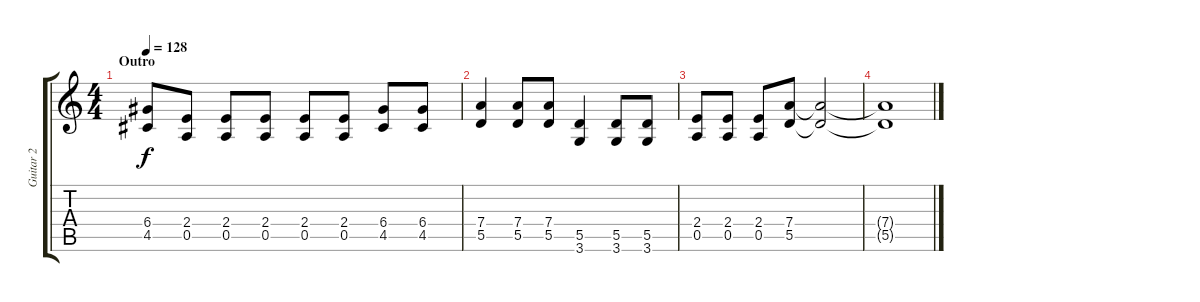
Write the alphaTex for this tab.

\track ("Guitar 2" "Guitar 2") {instrument overdrivenguitar}
\staff {score tabs}
\tuning (E4 B3 G3 D3 A2 E2) {hide}
\ts (4 4)
\section ("" "Outro")
\tempo 128
\clef g2
\ks c
(6.4{t} 4.5{t}).8{dy f} (2.4 0.5).8 (2.4 0.5).8 (2.4 0.5).8 (2.4 0.5).8 (2.4 0.5).8 (6.4 4.5).8 (6.4 4.5).8 |
(7.4 5.5).4 (7.4 5.5).8 (7.4 5.5).8 (5.5 3.6).4 (5.5 3.6).8 (5.5 3.6).8 |
(2.4 0.5).8 (2.4 0.5).8 (2.4 0.5).8 (7.4 5.5).8 (7.4{t} 5.5{t}).2 |
(7.4{t} 5.5{t}).1
